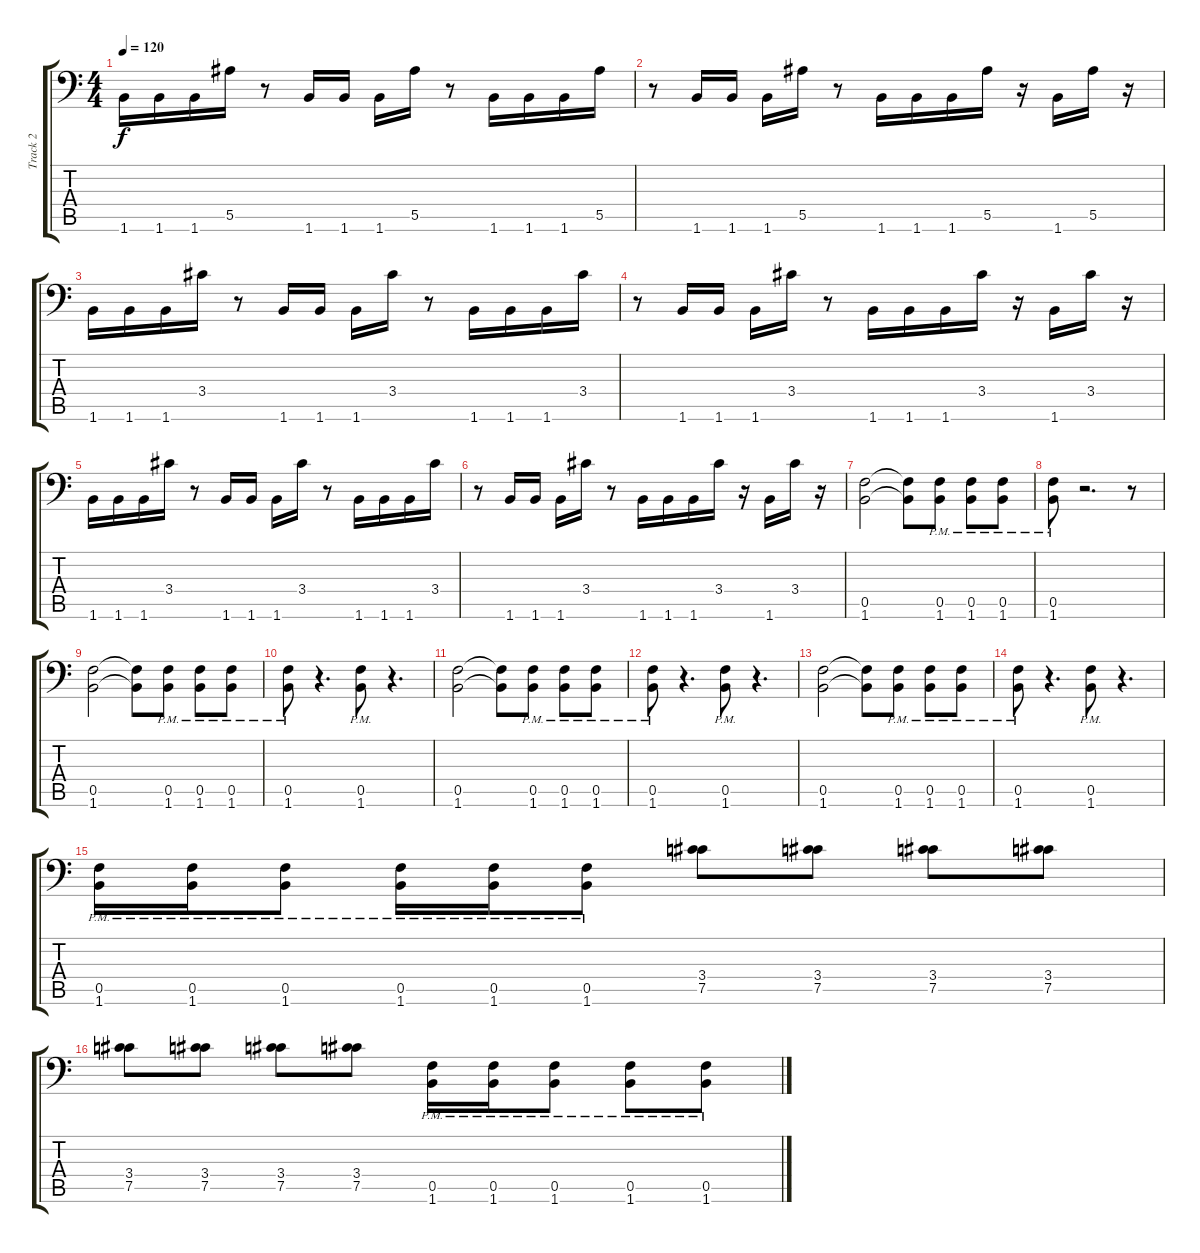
\track ("Track 2" "Track 2") {instrument distortionguitar}
\staff {score tabs}
\tuning (C4 G3 Eb3 Bb2 F2 Bb1) {hide}
\ts (4 4)
\tempo 120
\clef f4
\ks c
1.6.16{dy f} 1.6.16 1.6.16 5.5.16 r.8 1.6.16 1.6.16 1.6.16 5.5.16 r.8 1.6.16 1.6.16 1.6.16 5.5.16 |
r.8 1.6.16 1.6.16 1.6.16 5.5.16 r.8 1.6.16 1.6.16 1.6.16 5.5.16 r.16 1.6.16 5.5.16 r.16 |
1.6.16 1.6.16 1.6.16 3.4.16 r.8 1.6.16 1.6.16 1.6.16 3.4.16 r.8 1.6.16 1.6.16 1.6.16 3.4.16 |
r.8 1.6.16 1.6.16 1.6.16 3.4.16 r.8 1.6.16 1.6.16 1.6.16 3.4.16 r.16 1.6.16 3.4.16 r.16 |
1.6.16 1.6.16 1.6.16 3.4.16 r.8 1.6.16 1.6.16 1.6.16 3.4.16 r.8 1.6.16 1.6.16 1.6.16 3.4.16 |
r.8 1.6.16 1.6.16 1.6.16 3.4.16 r.8 1.6.16 1.6.16 1.6.16 3.4.16 r.16 1.6.16 3.4.16 r.16 |
(0.5 1.6).2 (0.5{t} 1.6{t}).8 (0.5{pm} 1.6{pm}).8 (0.5{pm} 1.6{pm}).8 (0.5{pm} 1.6{pm}).8 |
(0.5{pm} 1.6{pm}).8 r.2{d} r.8 |
(0.5 1.6).2 (0.5{t} 1.6{t}).8 (0.5{pm} 1.6{pm}).8 (0.5{pm} 1.6{pm}).8 (0.5{pm} 1.6{pm}).8 |
(0.5{pm} 1.6{pm}).8 r.4{d} (0.5{pm} 1.6{pm}).8 r.4{d} |
(0.5 1.6).2 (0.5{t} 1.6{t}).8 (0.5{pm} 1.6{pm}).8 (0.5{pm} 1.6{pm}).8 (0.5{pm} 1.6{pm}).8 |
(0.5{pm} 1.6{pm}).8 r.4{d} (0.5{pm} 1.6{pm}).8 r.4{d} |
(0.5 1.6).2 (0.5{t} 1.6{t}).8 (0.5{pm} 1.6{pm}).8 (0.5{pm} 1.6{pm}).8 (0.5{pm} 1.6{pm}).8 |
(0.5{pm} 1.6{pm}).8 r.4{d} (0.5{pm} 1.6{pm}).8 r.4{d} |
(0.5{pm} 1.6{pm}).16 (0.5{pm} 1.6{pm}).16 (0.5{pm} 1.6{pm}).8 (0.5{pm} 1.6{pm}).16 (0.5{pm} 1.6{pm}).16 (0.5{pm} 1.6{pm}).8 (3.4 7.5).8 (3.4 7.5).8 (3.4 7.5).8 (3.4 7.5).8 |
(3.4 7.5).8 (3.4 7.5).8 (3.4 7.5).8 (3.4 7.5).8 (0.5{pm} 1.6{pm}).16 (0.5{pm} 1.6{pm}).16 (0.5{pm} 1.6{pm}).8 (0.5{pm} 1.6{pm}).8 (0.5{pm} 1.6{pm}).8
